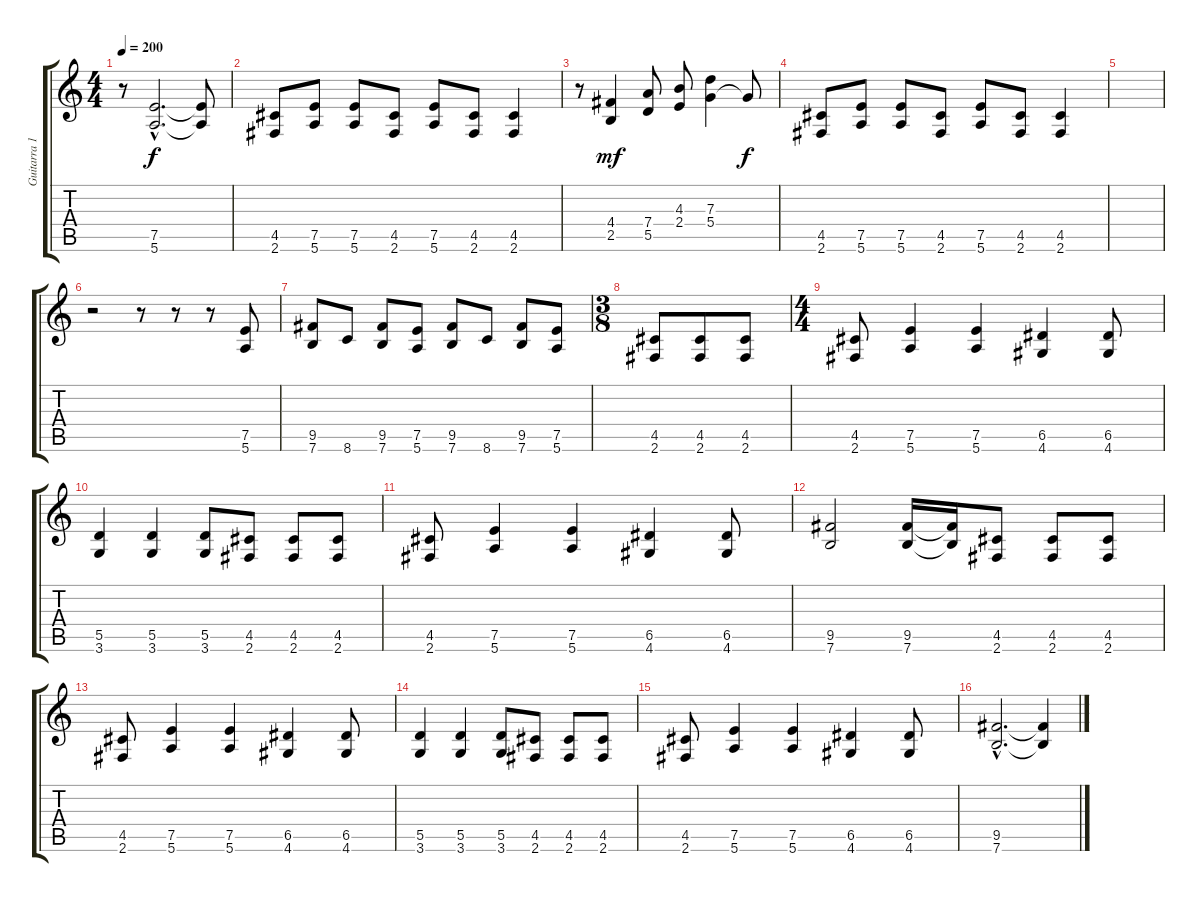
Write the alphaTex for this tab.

\track ("Guitarra 1 (Aldana)" "Guitarra 1") {instrument distortionguitar}
\staff {score tabs}
\tuning (E4 B3 G3 D3 A2 E2) {hide}
\ts (4 4)
\tempo 200
\clef g2
\ks c
r.8{dy f} (7.5{hac} 5.6{hac}).2{d} (7.5{t} 5.6{t}).8 |
(4.5 2.6).8 (7.5 5.6).8 (7.5 5.6).8 (4.5 2.6).8 (7.5 5.6).8 (4.5 2.6).8 (4.5 2.6).4 |
r.8 (4.4 2.5).4{dy mf} (7.4 5.5).8 (4.3 2.4).8 (7.3 5.4).4 5.4{t}.8{dy f} |
(4.5 2.6).8 (7.5 5.6).8 (7.5 5.6).8 (4.5 2.6).8 (7.5 5.6).8 (4.5 2.6).8 (4.5 2.6).4 |
|
r.2 r.8 r.8 r.8 (7.5 5.6).8 |
(9.5 7.6).8 8.6.8 (9.5 7.6).8 (7.5 5.6).8 (9.5 7.6).8 8.6.8 (9.5 7.6).8 (7.5 5.6).8 |
\ts (3 8)
(4.5 2.6).8 (4.5 2.6).8 (4.5 2.6).8 |
\ts (4 4)
(4.5 2.6).8 (7.5 5.6).4 (7.5 5.6).4 (6.5 4.6).4 (6.5 4.6).8 |
(5.5 3.6).4 (5.5 3.6).4 (5.5 3.6).8 (4.5 2.6).8 (4.5 2.6).8 (4.5 2.6).8 |
(4.5 2.6).8 (7.5 5.6).4 (7.5 5.6).4 (6.5 4.6).4 (6.5 4.6).8 |
(9.5 7.6).2 (9.5 7.6).16 (9.5{t} 7.6{t}).16 (4.5 2.6).8 (4.5 2.6).8 (4.5 2.6).8 |
(4.5 2.6).8 (7.5 5.6).4 (7.5 5.6).4 (6.5 4.6).4 (6.5 4.6).8 |
(5.5 3.6).4 (5.5 3.6).4 (5.5 3.6).8 (4.5 2.6).8 (4.5 2.6).8 (4.5 2.6).8 |
(4.5 2.6).8 (7.5 5.6).4 (7.5 5.6).4 (6.5 4.6).4 (6.5 4.6).8 |
(9.5{hac} 7.6{hac}).2{d} (9.5{t} 7.6{t}).4
